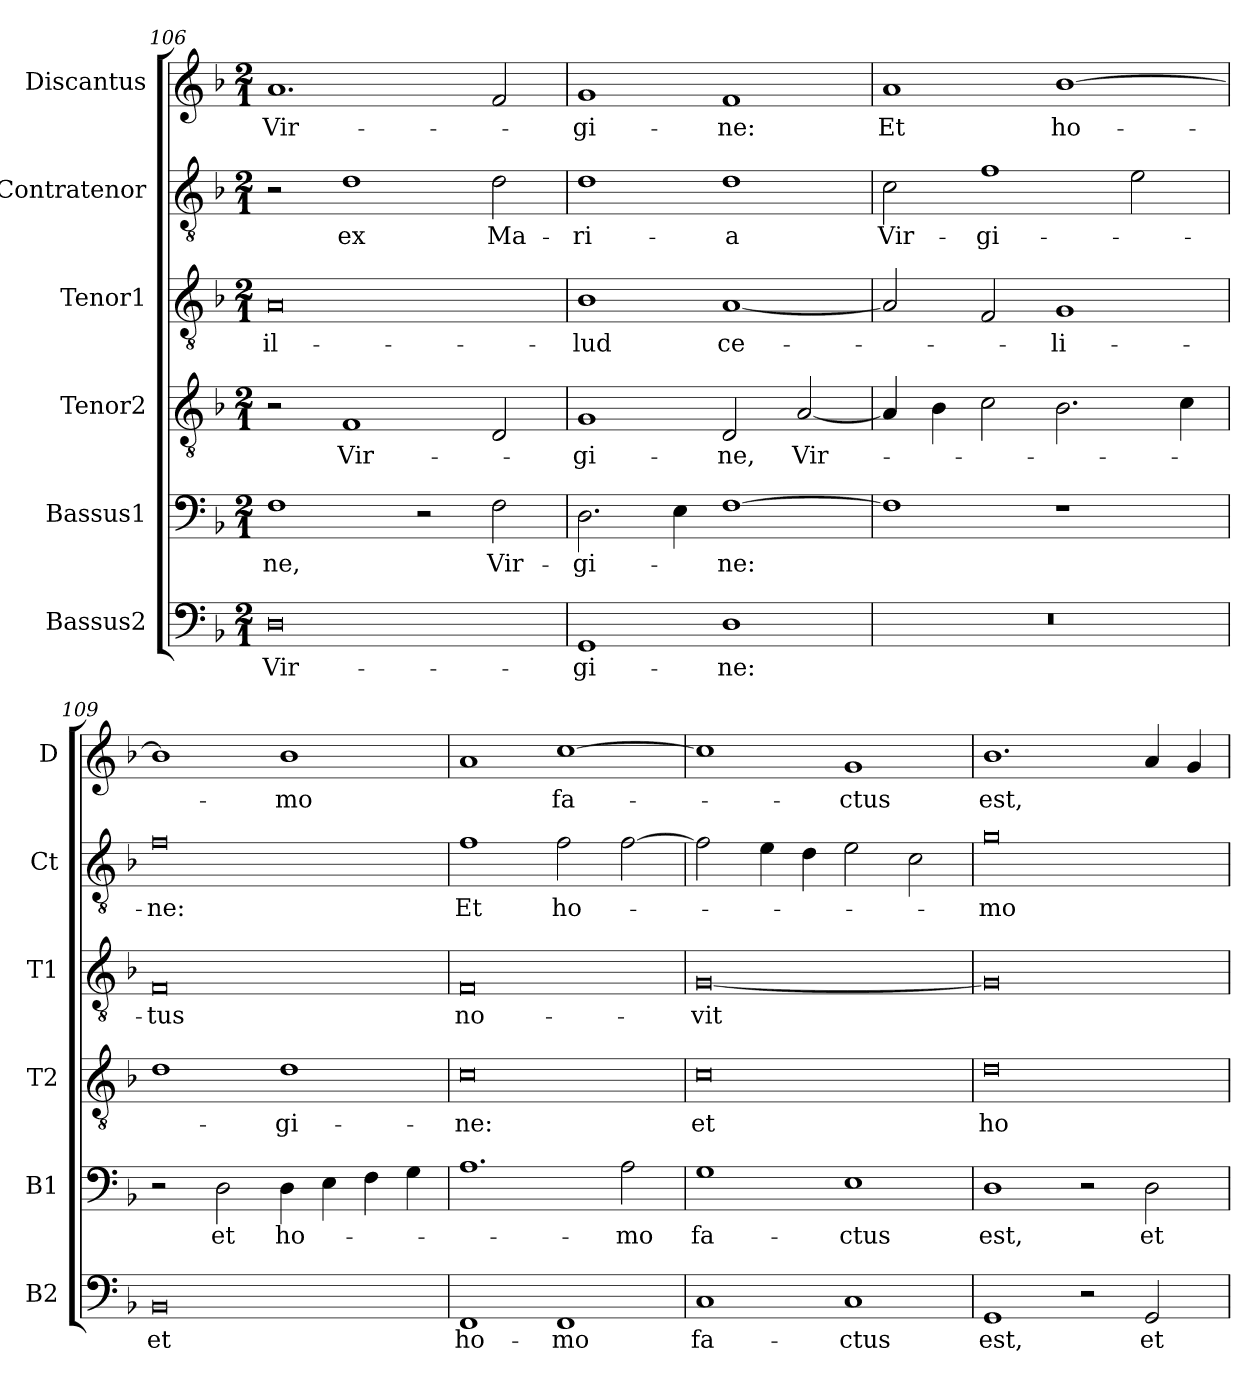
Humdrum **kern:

**kern	**text	**kern	**text	**kern	**text	**kern	**text	**kern	**text	**kern	**text
*part6	*part6	*part5	*part5	*part4	*part4	*part3	*part3	*part2	*part2	*part1	*part1
*staff6	*staff6	*staff5	*staff5	*staff4	*staff4	*staff3	*staff3	*staff2	*staff2	*staff1	*staff1
*I"Bassus2	*	*I"Bassus1	*	*I"Tenor2	*	*I"Tenor1	*	*I"Contratenor	*	*I"Discantus	*
*I'B2	*	*I'B1	*	*I'T2	*	*I'T1	*	*I'Ct	*	*I'D	*
*clefF4	*	*clefF4	*	*clefGv2	*	*clefGv2	*	*clefGv2	*	*clefG2	*
*k[b-]	*	*k[b-]	*	*k[b-]	*	*k[b-]	*	*k[b-]	*	*k[b-]	*
*M2/1	*	*M2/1	*	*M2/1	*	*M2/1	*	*M2/1	*	*M2/1	*
=106	=106	=106	=106	=106	=106	=106	=106	=106	=106	=106	=106
0D	Vir-	1F	-ne,	2r	.	0A	il-	2r	.	1.a	Vir-
.	.	.	.	1F	Vir-	.	.	1d	ex	.	.
.	.	2r	.	.	.	.	.	.	.	.	.
.	.	2F	Vir-	2D	.	.	.	2d	Ma-	2f	.
=107	=107	=107	=107	=107	=107	=107	=107	=107	=107	=107	=107
1GG	-gi-	2.D	-gi-	1G	-gi-	1B-	-lud	1d	-ri-	1g	-gi-
.	.	4E	.	.	.	.	.	.	.	.	.
1D	-ne:	[1F	-ne:	2D	-ne,	[1A	ce-	1d	-a	1f	-ne:
.	.	.	.	[2A	Vir-	.	.	.	.	.	.
=108	=108	=108	=108	=108	=108	=108	=108	=108	=108	=108	=108
0r	.	1F]	.	4A]	.	2A]	.	2c	Vir-	1a	Et
.	.	.	.	4B-	.	.	.	.	.	.	.
.	.	.	.	2c	.	2F	.	1f	-gi-	.	.
.	.	1r	.	2.B-	.	1G	-li-	.	.	[1b-	ho-
.	.	.	.	.	.	.	.	2e	.	.	.
.	.	.	.	4c	.	.	.	.	.	.	.
=109	=109	=109	=109	=109	=109	=109	=109	=109	=109	=109	=109
0BB-	et	2r	.	1d	.	0F	-tus	0f	-ne:	1b-]	.
.	.	2D	et	.	.	.	.	.	.	.	.
.	.	4D	ho-	1d	-gi-	.	.	.	.	1b-	-mo
.	.	4E	.	.	.	.	.	.	.	.	.
.	.	4F	.	.	.	.	.	.	.	.	.
.	.	4G	.	.	.	.	.	.	.	.	.
=110	=110	=110	=110	=110	=110	=110	=110	=110	=110	=110	=110
1FF	ho-	1.A	.	0c	-ne:	0F	no-	1f	Et	1a	.
1FF	-mo	.	.	.	.	.	.	2f	ho-	[1cc	fa-
.	.	2A	-mo	.	.	.	.	[2f	.	.	.
=111	=111	=111	=111	=111	=111	=111	=111	=111	=111	=111	=111
1C	fa-	1G	fa-	0c	et	[0G	-vit	2f]	.	1cc]	.
.	.	.	.	.	.	.	.	4e	.	.	.
.	.	.	.	.	.	.	.	4d	.	.	.
1C	-ctus	1E	-ctus	.	.	.	.	2e	.	1g	-ctus
.	.	.	.	.	.	.	.	2c	.	.	.
=112	=112	=112	=112	=112	=112	=112	=112	=112	=112	=112	=112
1GG	est,	1D	est,	0d	ho-	0G]	.	0g	-mo	1.b-	est,
2r	.	2r	.	.	.	.	.	.	.	.	.
2GG	et	2D	et	.	.	.	.	.	.	4a	.
.	.	.	.	.	.	.	.	.	.	4g	.
=	=	=	=	=	=	=	=	=	=	=	=
*-	*-	*-	*-	*-	*-	*-	*-	*-	*-	*-	*-
